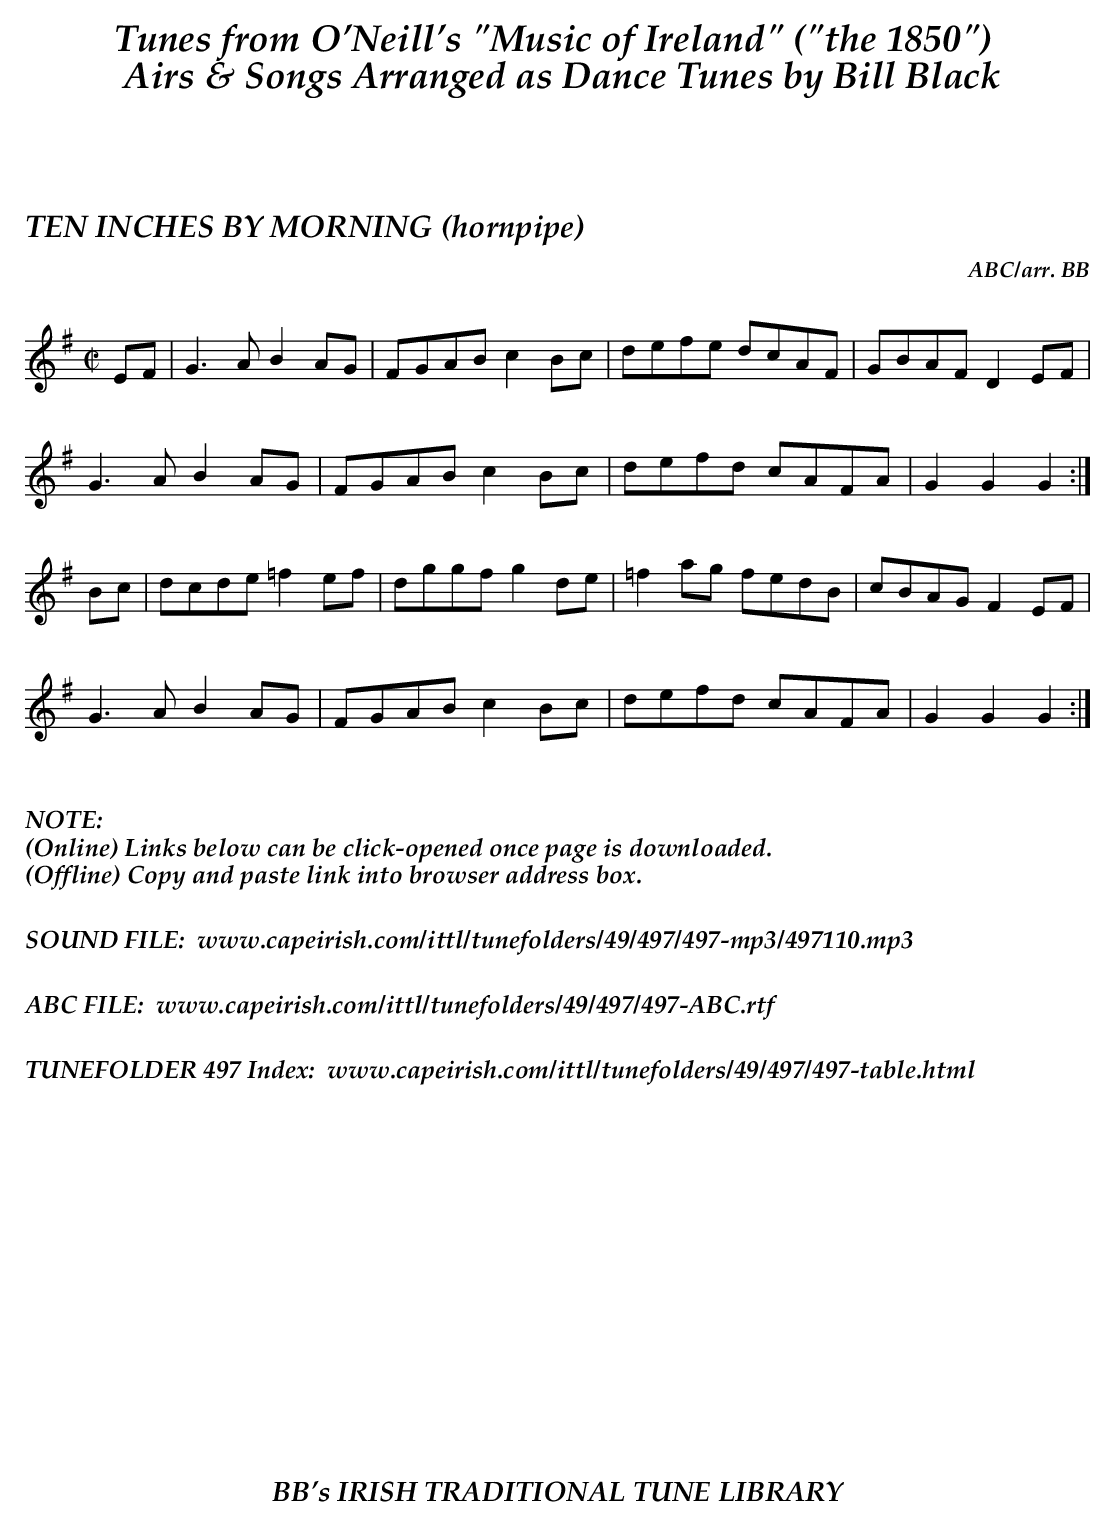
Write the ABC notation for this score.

X:1
T:TEN INCHES BY MORNING (hornpipe)
C:ABC/arr. BB
M:C|
L:1/8
K:G
EF|G3A B2AG|FGAB c2Bc|defe dcAF|GBAF D2EF|
G3A B2AG|FGAB c2Bc|defd cAFA|G2 G2 G2 :|
Bc|dcde =f2ef|dggf g2de|=f2ag fedB|cBAG F2EF|
G3A B2AG|FGAB c2Bc|defd cAFA|G2 G2 G2 :|
%%vskip .3in
%%textoption left
%%textfont "Palatino-BoldItalic" 16
%%begintext
%%NOTE:
(Online) Links below can be click-opened once page is downloaded.
(Offline) Copy and paste link into browser address box.
%%
%%
SOUND FILE:  www.capeirish.com/ittl/tunefolders/49/497/497-mp3/497110.mp3
%%
%%
ABC FILE:  www.capeirish.com/ittl/tunefolders/49/497/497-ABC.rtf
%%
%%
TUNEFOLDER 497 Index:  www.capeirish.com/ittl/tunefolders/49/497/497-table.html
